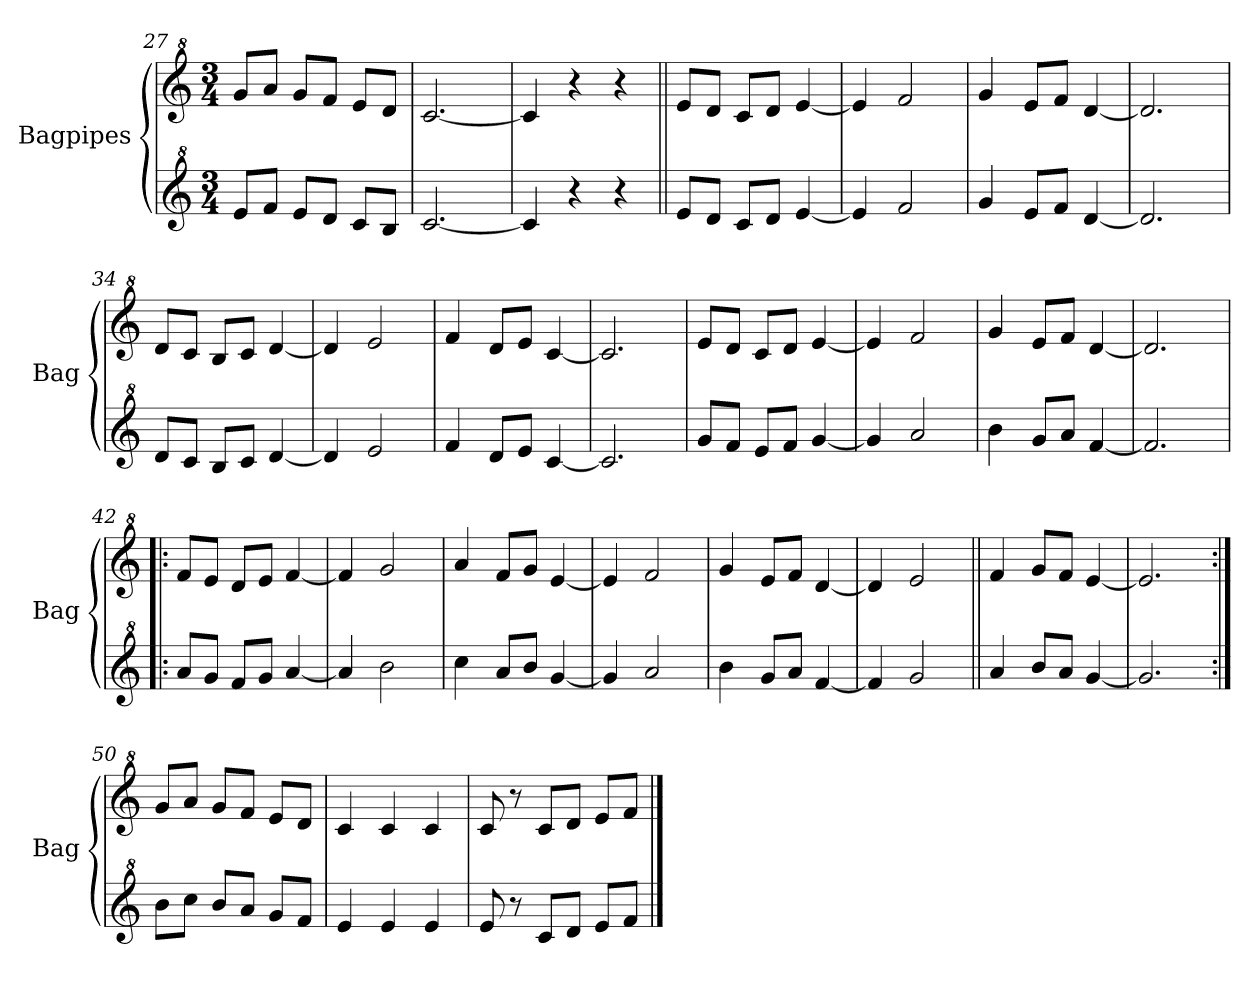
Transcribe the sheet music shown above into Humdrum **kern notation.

**kern	**kern
*part2	*part1
*staff2	*staff1
*I"Bagpipes	*I"Bagpipes
*I'Bag	*I'Bag
*clefG^2	*clefG^2
*k[]	*k[]
*C:	*C:
*M3/4	*M3/4
=27	=27
8ee/L	8gg/L
8ff/J	8aa/J
8ee/L	8gg/L
8dd/J	8ff/J
8cc/L	8ee/L
8b/J	8dd/J
=28	=28
[2.cc/	[2.cc/
=29	=29
4cc/]	4cc/]
4r	4r
4r	4r
=30||	=30||
8ee/L	8ee/L
8dd/J	8dd/J
8cc/L	8cc/L
8dd/J	8dd/J
[4ee/	[4ee/
=31	=31
4ee/]	4ee/]
2ff/	2ff/
=32	=32
4gg/	4gg/
8ee/L	8ee/L
8ff/J	8ff/J
[4dd/	[4dd/
=33	=33
2.dd/]	2.dd/]
=34	=34
8dd/L	8dd/L
8cc/J	8cc/J
8b/L	8b/L
8cc/J	8cc/J
[4dd/	[4dd/
=35	=35
4dd/]	4dd/]
2ee/	2ee/
!!LO:LB:g=z
=36	=36
4ff/	4ff/
8dd/L	8dd/L
8ee/J	8ee/J
[4cc/	[4cc/
=37	=37
2.cc/]	2.cc/]
=38	=38
8gg/L	8ee/L
8ff/J	8dd/J
8ee/L	8cc/L
8ff/J	8dd/J
[4gg/	[4ee/
=39	=39
4gg/]	4ee/]
2aa/	2ff/
=40	=40
4bb\	4gg/
8gg/L	8ee/L
8aa/J	8ff/J
[4ff/	[4dd/
=41	=41
2.ff/]	2.dd/]
=42!|:	=42!|:
8aa/L	8ff/L
8gg/J	8ee/J
8ff/L	8dd/L
8gg/J	8ee/J
[4aa/	[4ff/
=43	=43
4aa/]	4ff/]
2bb\	2gg/
=44	=44
4ccc\	4aa/
8aa/L	8ff/L
8bb/J	8gg/J
[4gg/	[4ee/
=45	=45
4gg/]	4ee/]
2aa/	2ff/
=46	=46
4bb\	4gg/
8gg/L	8ee/L
8aa/J	8ff/J
[4ff/	[4dd/
=47	=47
4ff/]	4dd/]
2gg/	2ee/
!!LO:LB:g=z
=48||	=48||
4aa/	4ff/
8bb/L	8gg/L
8aa/J	8ff/J
[4gg/	[4ee/
=49	=49
2.gg/]	2.ee/]
=50:|!	=50:|!
8bb\L	8gg/L
8ccc\J	8aa/J
8bb/L	8gg/L
8aa/J	8ff/J
8gg/L	8ee/L
8ff/J	8dd/J
=51	=51
4ee/	4cc/
4ee/	4cc/
4ee/	4cc/
=52	=52
8ee/	8cc/
8r	8r
8cc/L	8cc/L
8dd/J	8dd/J
8ee/L	8ee/L
8ff/J	8ff/J
==	==
*-	*-
